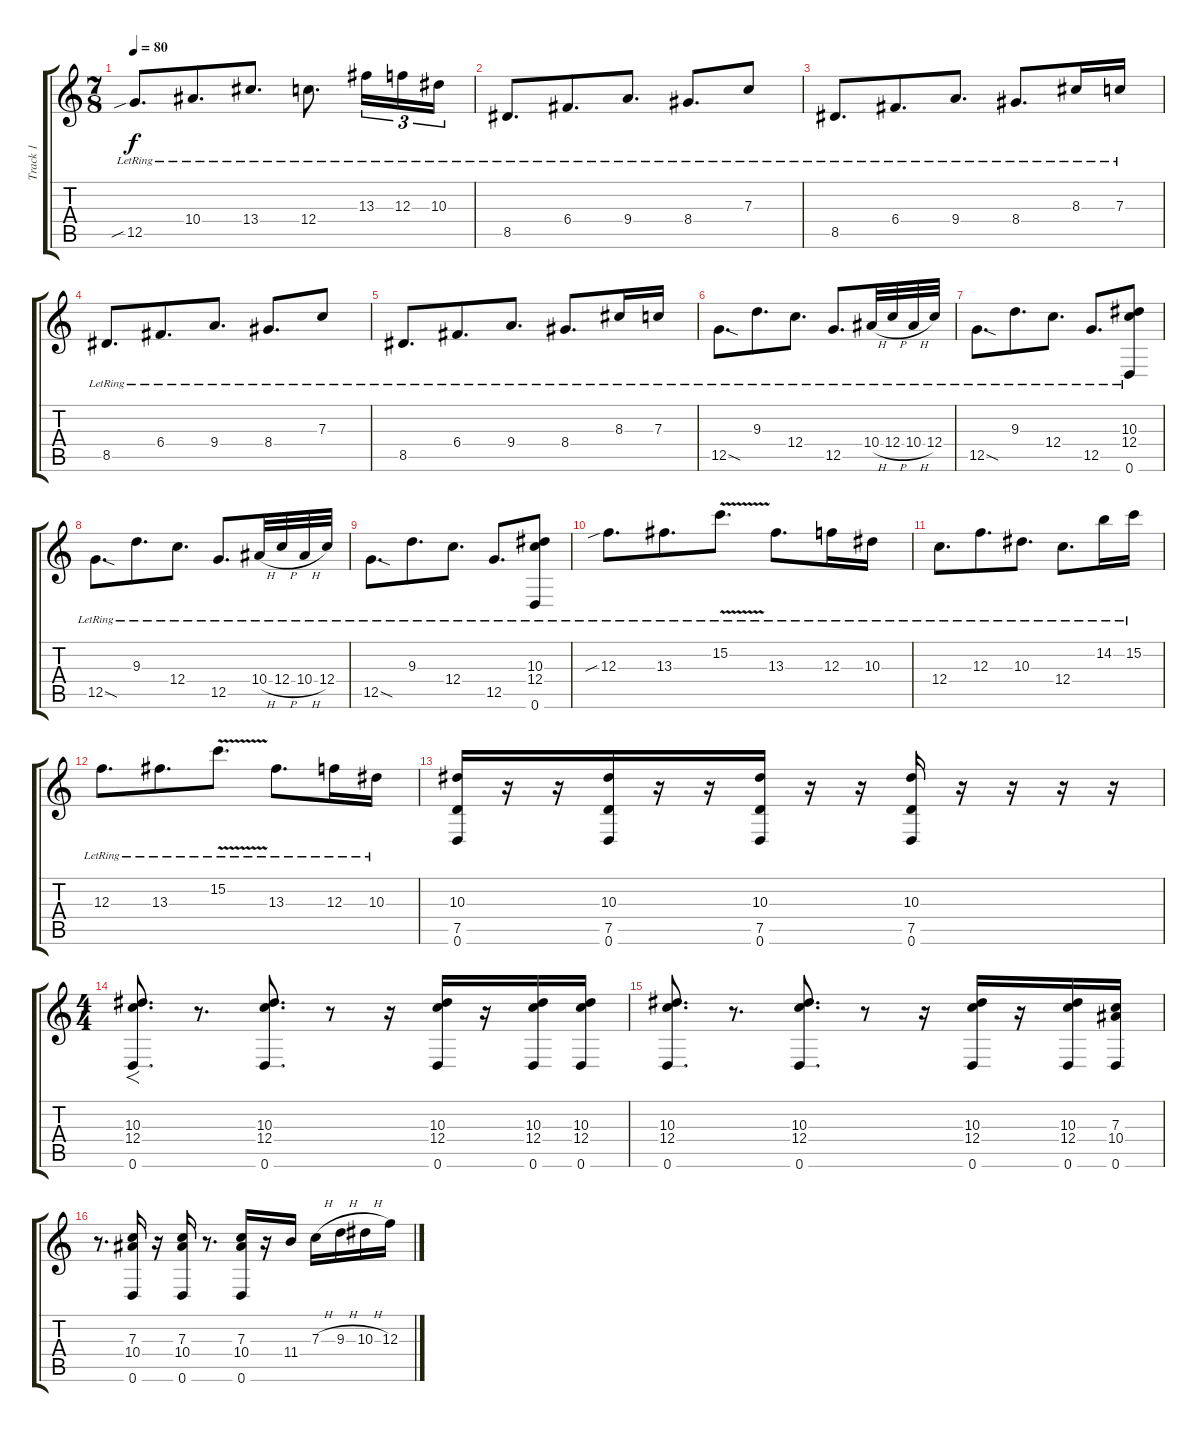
\track ("Track 1" "Track 1") {instrument overdrivenguitar}
\staff {score tabs}
\tuning (D4 A3 F3 C3 G2 D2) {hide}
\ts (7 8)
\tempo 80
\clef g2
\ks c
12.5{sib lr}.8{d dy f} 10.4{lr}.8{d} 13.4{lr}.8{d} 12.4{lr}.8{d} 13.3{lr}.16{tu (3 2)} 12.3{lr}.16{tu (3 2)} 10.3{lr}.16{tu (3 2)} |
8.5{lr}.8{d} 6.4{lr}.8{d} 9.4{lr}.8{d} 8.4{lr}.8{d} 7.3{lr}.8 |
8.5{lr}.8{d} 6.4{lr}.8{d} 9.4{lr}.8{d} 8.4{lr}.8{d} 8.3{lr}.16 7.3{lr}.16 |
8.5{lr}.8{d} 6.4{lr}.8{d} 9.4{lr}.8{d} 8.4{lr}.8{d} 7.3{lr}.8 |
8.5{lr}.8{d} 6.4{lr}.8{d} 9.4{lr}.8{d} 8.4{lr}.8{d} 8.3{lr}.16 7.3{lr}.16 |
12.5{sod lr}.8{d} 9.3{lr}.8{d} 12.4{lr}.8{d} 12.5{lr}.8{d} 10.4{h lr}.32 12.4{h lr}.32 10.4{h lr}.32 12.4{lr}.32 |
12.5{sod lr}.8{d} 9.3{lr}.8{d} 12.4{lr}.8{d} 12.5{lr}.8{d} (10.3{lr} 12.4{lr} 0.6{lr}).8 |
12.5{sod lr}.8{d} 9.3{lr}.8{d} 12.4{lr}.8{d} 12.5{lr}.8{d} 10.4{h lr}.32 12.4{h lr}.32 10.4{h lr}.32 12.4{lr}.32 |
12.5{sod lr}.8{d} 9.3{lr}.8{d} 12.4{lr}.8{d} 12.5{lr}.8{d} (10.3{lr} 12.4{lr} 0.6{lr}).8 |
12.3{sib lr}.8{d} 13.3{lr}.8{d} 15.2{v lr}.8{d} 13.3{lr}.8{d} 12.3{lr}.16 10.3{lr}.16 |
12.4{lr}.8{d} 12.3{lr}.8{d} 10.3{lr}.8{d} 12.4{lr}.8{d} 14.2{lr}.16 15.2{lr}.16 |
12.3{lr}.8{d} 13.3{lr}.8{d} 15.2{v lr}.8{d} 13.3{lr}.8{d} 12.3{lr}.16 10.3{lr}.16 |
(10.3 7.5 0.6).16 r.16 r.16 (10.3 7.5 0.6).16 r.16 r.16 (10.3 7.5 0.6).16 r.16 r.16 (10.3 7.5 0.6).16 r.16 r.16 r.16 r.16 |
\ts (4 4)
(10.3 12.4 0.6).8{f d} r.8{d} (10.3 12.4 0.6).8{d} r.8 r.16 (10.3 12.4 0.6).16 r.16 (10.3 12.4 0.6).16 (10.3 12.4 0.6).16 |
(10.3 12.4 0.6).8{d} r.8{d} (10.3 12.4 0.6).8{d} r.8 r.16 (10.3 12.4 0.6).16 r.16 (10.3 12.4 0.6).16 (7.3 10.4 0.6).16 |
r.8{d} (7.3 10.4 0.6).16 r.16 (7.3 10.4 0.6).16 r.8{d} (7.3 10.4 0.6).16 r.16 11.4.16 7.3{h}.16 9.3{h}.16 10.3{h}.16 12.3.16
